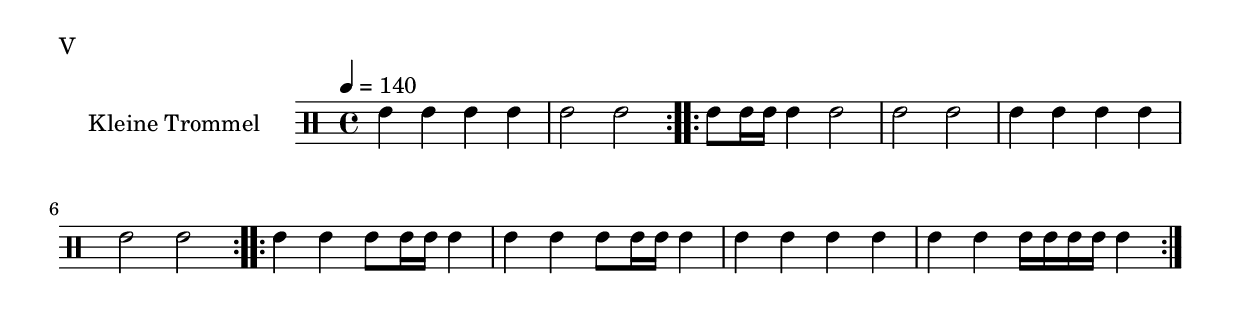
Viertel = {
	\drummode {
		tommh4 tommh4 tommh4 tommh4
	}
}

Halbe = {
	\drummode {
                tommh2 tommh2
	}
}

Dumdumadum = {
	\drummode {
                tommh8 tommh16 tommh16 tommh4 tommh2
	}
}

Dumdumdumdumadum = {
	\drummode {
                tommh4 tommh4 tommh8 tommh16 tommh16 tommh4
	}
}

Dumdumdumadumadum = {
	\drummode {
                tommh4 tommh4 tommh16 tommh16 tommh16 tommh16 tommh4
	}
}


KleineTrommelNoten = {
        \drummode {
		\repeat volta 2 {
			\repeat volta 2 {
				\Viertel
				\Halbe
			}

			\repeat volta 2 {
				\Dumdumadum
				\Halbe
				\Viertel
				\Halbe
			}

			\repeat volta 2 {
				\Dumdumdumdumadum
				\Dumdumdumdumadum
				\Viertel
				\Dumdumdumadumadum
			}
		}	
        }
}

KleineTrommel = {
        \tempo 4 = 140
	\set DrumStaff.instrumentName = "Kleine Trommel"
	\set DrumStaff.midiInstrument = "melodic tom"
        \set Staff.midiPanPosition = 1.0
        \set Staff.midiExpression = 0.7
        \new DrumVoice = "KleineTrommel" \KleineTrommelNoten
}

\score {
        \header {
                piece = "V"
        }
	\new StaffGroup <<
                \new DrumStaff << \KleineTrommel >>
	>>
	\layout {
                indent = 4.0\cm
        }
	%\midi {}
}

